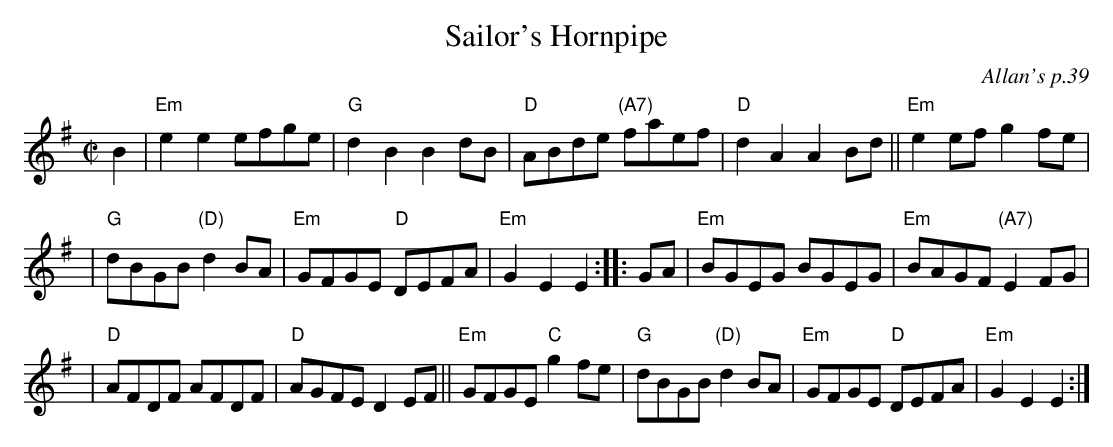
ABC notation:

X:1
T: Sailor's Hornpipe
O: Allan's p.39
M: C|
L: 1/8
K: Em
B2 \
| "Em"e2e2 efge | "G"d2B2 B2dB \
| "D"ABde "(A7)"faef |"D"d2A2 A2Bd \
||"Em"e2ef g2fe |
| "G"dBGB "(D)"d2BA | "Em"GFGE "D"DEFA \
| "Em"G2E2 E2 :: GA | "Em"BGEG BGEG \
| "Em"BAGF "(A7)"E2FG |
| "D"AFDF AFDF | "D"AGFE D2EF \
||"Em"GFGE "C"g2fe | "G"dBGB "(D)"d2BA \
| "Em"GFGE "D"DEFA | "Em"G2E2 E2 :|
